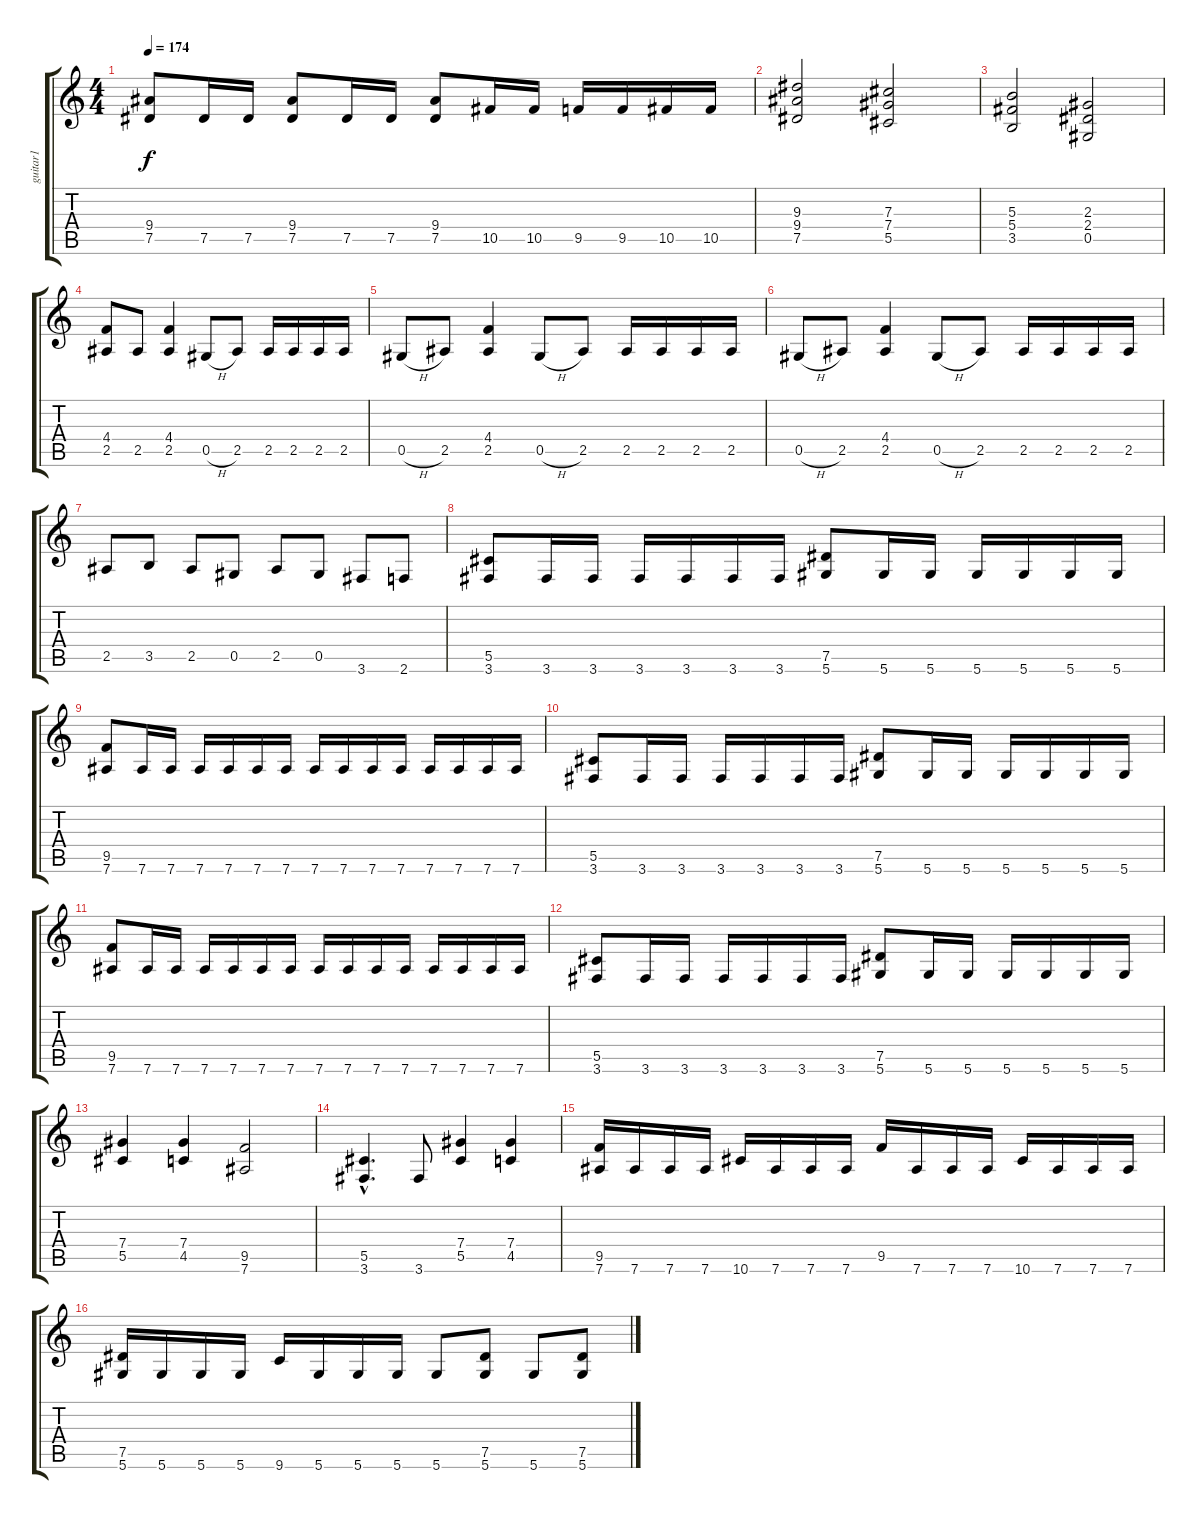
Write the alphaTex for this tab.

\track ("guitar1" "guitar1") {instrument overdrivenguitar}
\staff {score tabs}
\tuning (Eb4 Bb3 Gb3 Db3 Ab2 Eb2) {hide}
\ts (4 4)
\tempo 174
\clef g2
\ks c
(9.4 7.5).8{dy f} 7.5.16 7.5.16 (9.4 7.5).8 7.5.16 7.5.16 (9.4 7.5).8 10.5.16 10.5.16 9.5.16 9.5.16 10.5.16 10.5.16 |
(9.3 9.4 7.5).2 (7.3 7.4 5.5).2 |
(5.3 5.4 3.5).2 (2.3 2.4 0.5).2 |
(4.4 2.5).8 2.5.8 (4.4 2.5).4 0.5{h}.8 2.5.8 2.5.16 2.5.16 2.5.16 2.5.16 |
0.5{h}.8 2.5.8 (4.4 2.5).4 0.5{h}.8 2.5.8 2.5.16 2.5.16 2.5.16 2.5.16 |
0.5{h}.8 2.5.8 (4.4 2.5).4 0.5{h}.8 2.5.8 2.5.16 2.5.16 2.5.16 2.5.16 |
2.5.8 3.5.8 2.5.8 0.5.8 2.5.8 0.5.8 3.6.8 2.6.8 |
(5.5 3.6).8 3.6.16 3.6.16 3.6.16 3.6.16 3.6.16 3.6.16 (7.5 5.6).8 5.6.16 5.6.16 5.6.16 5.6.16 5.6.16 5.6.16 |
(9.5 7.6).8 7.6.16 7.6.16 7.6.16 7.6.16 7.6.16 7.6.16 7.6.16 7.6.16 7.6.16 7.6.16 7.6.16 7.6.16 7.6.16 7.6.16 |
(5.5 3.6).8 3.6.16 3.6.16 3.6.16 3.6.16 3.6.16 3.6.16 (7.5 5.6).8 5.6.16 5.6.16 5.6.16 5.6.16 5.6.16 5.6.16 |
(9.5 7.6).8 7.6.16 7.6.16 7.6.16 7.6.16 7.6.16 7.6.16 7.6.16 7.6.16 7.6.16 7.6.16 7.6.16 7.6.16 7.6.16 7.6.16 |
(5.5 3.6).8 3.6.16 3.6.16 3.6.16 3.6.16 3.6.16 3.6.16 (7.5 5.6).8 5.6.16 5.6.16 5.6.16 5.6.16 5.6.16 5.6.16 |
(7.4 5.5).4 (7.4 4.5).4 (9.5 7.6).2 |
(5.5{hac} 3.6{hac}).4{d} 3.6.8 (7.4 5.5).4 (7.4 4.5).4 |
(9.5 7.6).16 7.6.16 7.6.16 7.6.16 10.6.16 7.6.16 7.6.16 7.6.16 9.5.16 7.6.16 7.6.16 7.6.16 10.6.16 7.6.16 7.6.16 7.6.16 |
(7.5 5.6).16 5.6.16 5.6.16 5.6.16 9.6.16 5.6.16 5.6.16 5.6.16 5.6.8 (7.5 5.6).8 5.6.8 (7.5 5.6).8
